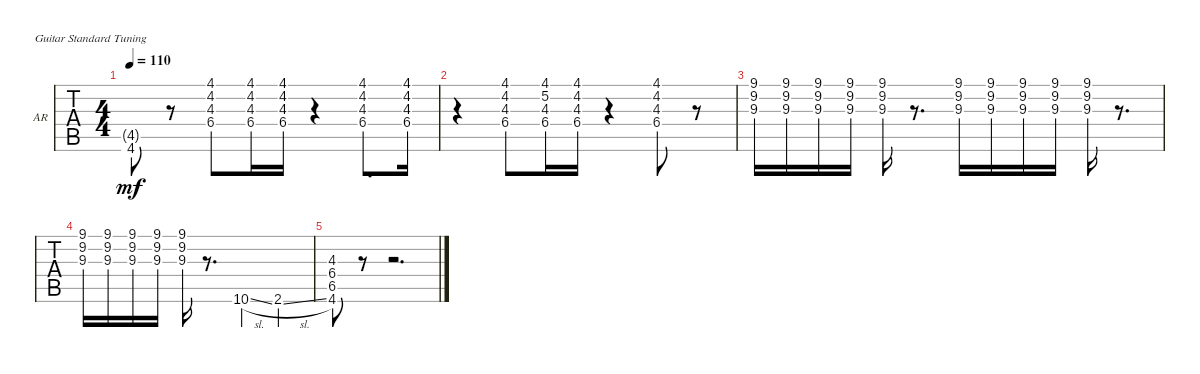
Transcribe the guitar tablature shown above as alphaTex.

\defaultSystemsLayout 4
\bracketExtendMode groupsimilarinstruments
\firstSystemTrackNameOrientation horizontal
\otherSystemsTrackNameOrientation horizontal
\track ("Andy Ross" "AR") {instrument acousticguitarsteel}
\staff {tabs}
\tuning (E4 B3 G3 D3 A2 E2)
\ts (4 4)
\tempo 110
\clef g2
\ks c
(4.6 4.5{g}).8{dy mf} r.8 (6.4 4.3 4.2 4.1).8 (6.4 4.3 4.2 4.1).16 (6.4 4.3 4.2 4.1).16 r.4 (6.4 4.3 4.2 4.1).8{d} (6.4 4.3 4.2 4.1).16 |
r.4 (6.4 4.3 4.2 4.1).8 (6.4 4.3 5.2 4.1).16 (6.4 4.3 4.2 4.1).16 r.4 (6.4 4.3 4.2 4.1).8 r.8 |
(9.2 9.3 9.1).16 (9.2 9.3 9.1).16 (9.2 9.3 9.1).16 (9.2 9.3 9.1).16 (9.2 9.3 9.1).16 r.8{d} (9.2 9.3 9.1).16 (9.2 9.3 9.1).16 (9.2 9.3 9.1).16 (9.2 9.3 9.1).16 (9.2 9.3 9.1).16 r.8{d} |
(9.2 9.3 9.1).16 (9.2 9.3 9.1).16 (9.2 9.3 9.1).16 (9.2 9.3 9.1).16 (9.2 9.3 9.1).16 r.8{d} 10.6{sl}.4 2.6{sl}.4 |
(4.6 6.5 6.4 4.3).8 r.8 r.2{d}
